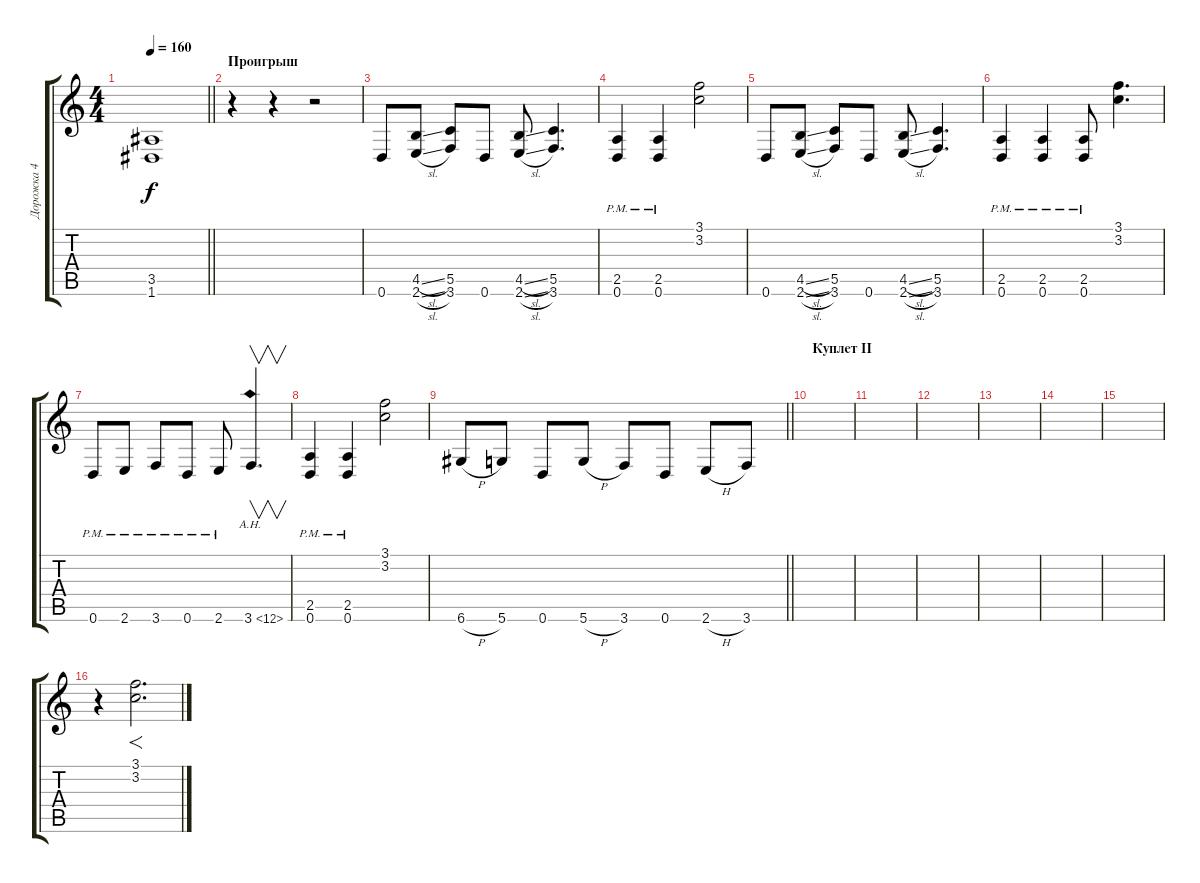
\track ("Дорожка 4" "Дорожка 4") {instrument distortionguitar}
\staff {score tabs}
\tuning (D4 A3 F3 C3 G2 D2) {hide}
\ts (4 4)
\tempo 160
\clef g2
\barLineRight lightlight
\ks c
(3.5 1.6).1{dy f} |
\section ("" "Проигрыш")
r.4{volume 9} r.4 r.2 |
0.6.8{volume 14} (4.5{sl} 2.6{sl}).8 (5.5 3.6).8 0.6.8 (4.5{sl} 2.6{sl}).8 (5.5 3.6).4{d} |
(2.5{pm} 0.6{pm}).4 (2.5{pm} 0.6{pm}).4 (3.1 3.2).2 |
0.6.8 (4.5{sl} 2.6{sl}).8 (5.5 3.6).8 0.6.8 (4.5{sl} 2.6{sl}).8 (5.5 3.6).4{d} |
(2.5{pm} 0.6{pm}).4 (2.5{pm} 0.6{pm}).4 (2.5{pm} 0.6{pm}).8 (3.1 3.2).4{d} |
0.6{pm}.8 2.6{pm}.8 3.6{pm}.8 0.6{pm}.8 2.6{pm}.8 3.6{ah 9}.4{v d} |
(2.5{pm} 0.6{pm}).4 (2.5{pm} 0.6{pm}).4 (3.1 3.2).2 |
\barLineRight lightlight
6.6{h}.8 5.6.8 0.6.8 5.6{h}.8 3.6.8 0.6.8 2.6{h}.8 3.6.8 |
\section ("" "Куплет II")
|
|
|
|
|
|
r.4 (3.1 3.2).2{f d}
